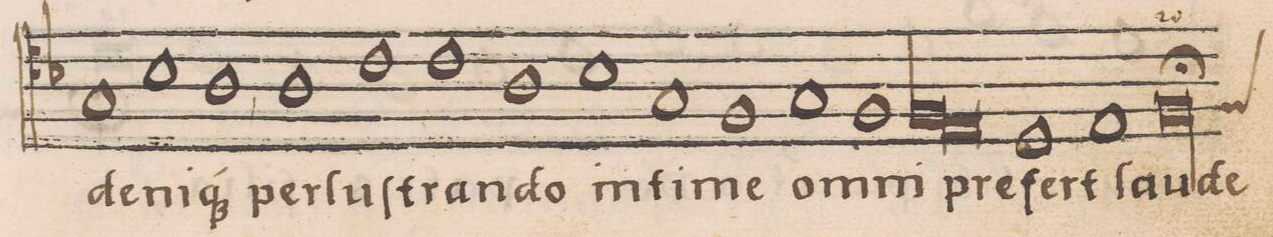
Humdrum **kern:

**kern	**text	**text	**text
*I"TENOR	*	*	*
*clefC4	*	*	*
*k[b-]	*	*	*
*met(C)	*	*	*
*M2/1	*	*	*
1G	.	de-	.
=41-	=41-	=41-	=41-
1B-	.	-ni-	.
1A,	.	-q(ue)	.
=42-	=42-	=42-	=42-
1A	.	per-	.
1c	.	-luſ-	.
=43-	=43-	=43-	=43-
1c	.	-tran-	.
1A	.	-do	.
=44-	=44-	=44-	=44-
1B-	.	in-	.
1G	.	-ti-	.
=45-	=45-	=45-	=45-
1F	.	-me	.
1G	.	om-	.
=46-	=46-	=46-	=46-
1F	.	-ni	.
*lig	*	*	*
1F	.	pre-	.
=47-	=47-	=47-	=47-
1E	.	.	.
*Xlig	*	*	*
1D	.	-fert	.
=48-	=48-	=48-	=48-
1E	.	lau-	.
*custos:F	*	*	*
1F;l\	.	-de	.
=49-	=49-	=49-	=49-
*-	*-	*-	*-
